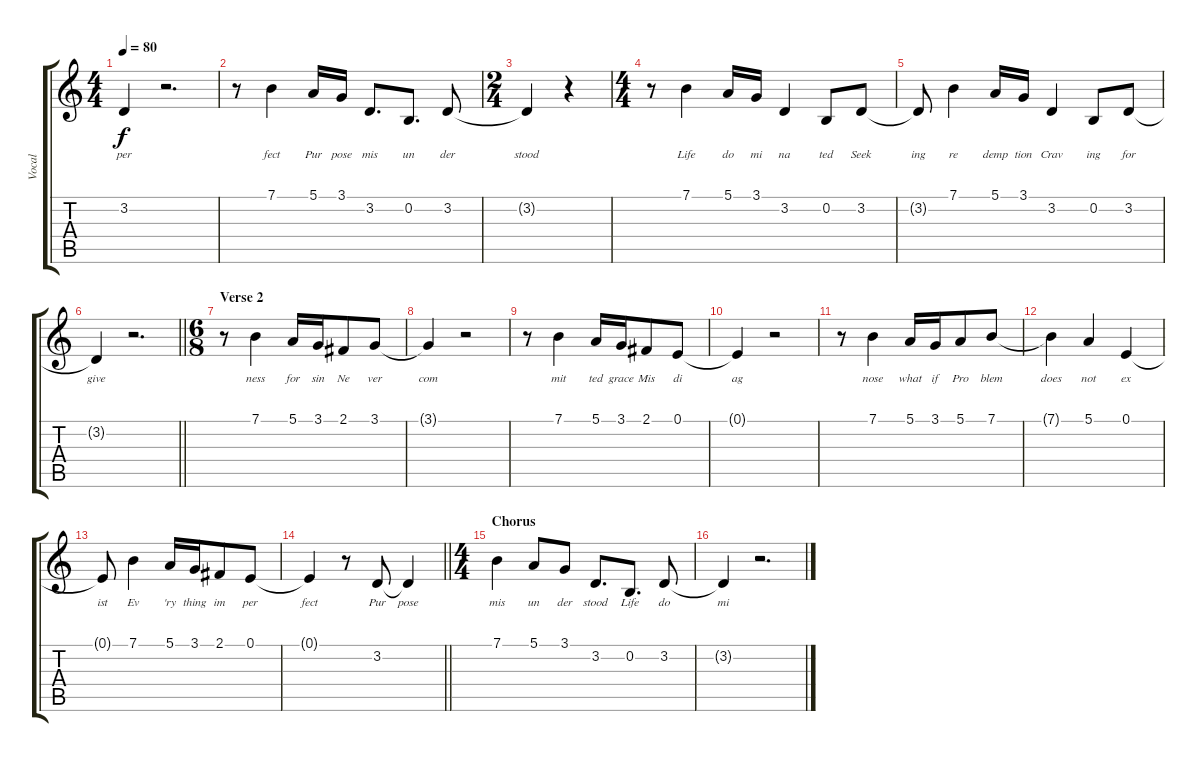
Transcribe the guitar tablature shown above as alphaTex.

\track ("Vocal" "Vocal") {instrument acousticgrandpiano}
\staff {score tabs}
\tuning (E4 B3 G3 D3 A2 E2) {hide}
\ts (4 4)
\tempo 80
\clef g2
\ks c
3.2{t}.4{lyrics (0 "per") lyrics (1 "") lyrics (2 "") lyrics (3 "") lyrics (4 "") dy f} r.2{d} |
r.8 7.1.4{lyrics (0 "fect") lyrics (1 "") lyrics (2 "") lyrics (3 "") lyrics (4 "")} 5.1.16{lyrics (0 "Pur") lyrics (1 "") lyrics (2 "") lyrics (3 "") lyrics (4 "")} 3.1.16{lyrics (0 "pose") lyrics (1 "") lyrics (2 "") lyrics (3 "") lyrics (4 "")} 3.2.8{d lyrics (0 "mis") lyrics (1 "") lyrics (2 "") lyrics (3 "") lyrics (4 "")} 0.2.8{d lyrics (0 "un") lyrics (1 "") lyrics (2 "") lyrics (3 "") lyrics (4 "")} 3.2.8{lyrics (0 "der") lyrics (1 "") lyrics (2 "") lyrics (3 "") lyrics (4 "")} |
\ts (2 4)
3.2{t}.4{lyrics (0 "stood") lyrics (1 "") lyrics (2 "") lyrics (3 "") lyrics (4 "")} r.4 |
\ts (4 4)
r.8 7.1.4{lyrics (0 "Life") lyrics (1 "") lyrics (2 "") lyrics (3 "") lyrics (4 "")} 5.1.16{lyrics (0 "do") lyrics (1 "") lyrics (2 "") lyrics (3 "") lyrics (4 "")} 3.1.16{lyrics (0 "mi") lyrics (1 "") lyrics (2 "") lyrics (3 "") lyrics (4 "")} 3.2.4{lyrics (0 "na") lyrics (1 "") lyrics (2 "") lyrics (3 "") lyrics (4 "")} 0.2.8{lyrics (0 "ted") lyrics (1 "") lyrics (2 "") lyrics (3 "") lyrics (4 "")} 3.2.8{lyrics (0 "Seek") lyrics (1 "") lyrics (2 "") lyrics (3 "") lyrics (4 "")} |
3.2{t}.8{lyrics (0 "ing") lyrics (1 "") lyrics (2 "") lyrics (3 "") lyrics (4 "")} 7.1.4{lyrics (0 "re") lyrics (1 "") lyrics (2 "") lyrics (3 "") lyrics (4 "")} 5.1.16{lyrics (0 "demp") lyrics (1 "") lyrics (2 "") lyrics (3 "") lyrics (4 "")} 3.1.16{lyrics (0 "tion") lyrics (1 "") lyrics (2 "") lyrics (3 "") lyrics (4 "")} 3.2.4{lyrics (0 "Crav") lyrics (1 "") lyrics (2 "") lyrics (3 "") lyrics (4 "")} 0.2.8{lyrics (0 "ing") lyrics (1 "") lyrics (2 "") lyrics (3 "") lyrics (4 "")} 3.2.8{lyrics (0 "for") lyrics (1 "") lyrics (2 "") lyrics (3 "") lyrics (4 "")} |
\barLineRight lightlight
3.2{t}.4{lyrics (0 "give") lyrics (1 "") lyrics (2 "") lyrics (3 "") lyrics (4 "")} r.2{d} |
\ts (6 8)
\section ("" "Verse 2")
r.8 7.1.4{lyrics (0 "ness") lyrics (1 "") lyrics (2 "") lyrics (3 "") lyrics (4 "")} 5.1.16{lyrics (0 "for") lyrics (1 "") lyrics (2 "") lyrics (3 "") lyrics (4 "")} 3.1.16{lyrics (0 "sin") lyrics (1 "") lyrics (2 "") lyrics (3 "") lyrics (4 "")} 2.1.8{lyrics (0 "Ne") lyrics (1 "") lyrics (2 "") lyrics (3 "") lyrics (4 "")} 3.1.8{lyrics (0 "ver") lyrics (1 "") lyrics (2 "") lyrics (3 "") lyrics (4 "")} |
3.1{t}.4{lyrics (0 "com") lyrics (1 "") lyrics (2 "") lyrics (3 "") lyrics (4 "")} r.2 |
r.8 7.1.4{lyrics (0 "mit") lyrics (1 "") lyrics (2 "") lyrics (3 "") lyrics (4 "")} 5.1.16{lyrics (0 "ted") lyrics (1 "") lyrics (2 "") lyrics (3 "") lyrics (4 "")} 3.1.16{lyrics (0 "grace") lyrics (1 "") lyrics (2 "") lyrics (3 "") lyrics (4 "")} 2.1.8{lyrics (0 "Mis") lyrics (1 "") lyrics (2 "") lyrics (3 "") lyrics (4 "")} 0.1.8{lyrics (0 "di") lyrics (1 "") lyrics (2 "") lyrics (3 "") lyrics (4 "")} |
0.1{t}.4{lyrics (0 "ag") lyrics (1 "") lyrics (2 "") lyrics (3 "") lyrics (4 "")} r.2 |
r.8 7.1.4{lyrics (0 "nose") lyrics (1 "") lyrics (2 "") lyrics (3 "") lyrics (4 "")} 5.1.16{lyrics (0 "what") lyrics (1 "") lyrics (2 "") lyrics (3 "") lyrics (4 "")} 3.1.16{lyrics (0 "if") lyrics (1 "") lyrics (2 "") lyrics (3 "") lyrics (4 "")} 5.1.8{lyrics (0 "Pro") lyrics (1 "") lyrics (2 "") lyrics (3 "") lyrics (4 "")} 7.1.8{lyrics (0 "blem") lyrics (1 "") lyrics (2 "") lyrics (3 "") lyrics (4 "")} |
7.1{t}.4{lyrics (0 "does") lyrics (1 "") lyrics (2 "") lyrics (3 "") lyrics (4 "")} 5.1.4{lyrics (0 "not") lyrics (1 "") lyrics (2 "") lyrics (3 "") lyrics (4 "")} 0.1.4{lyrics (0 "ex") lyrics (1 "") lyrics (2 "") lyrics (3 "") lyrics (4 "")} |
0.1{t}.8{lyrics (0 "ist") lyrics (1 "") lyrics (2 "") lyrics (3 "") lyrics (4 "")} 7.1.4{lyrics (0 "Ev") lyrics (1 "") lyrics (2 "") lyrics (3 "") lyrics (4 "")} 5.1.16{lyrics (0 "'ry") lyrics (1 "") lyrics (2 "") lyrics (3 "") lyrics (4 "")} 3.1.16{lyrics (0 "thing") lyrics (1 "") lyrics (2 "") lyrics (3 "") lyrics (4 "")} 2.1.8{lyrics (0 "im") lyrics (1 "") lyrics (2 "") lyrics (3 "") lyrics (4 "")} 0.1.8{lyrics (0 "per") lyrics (1 "") lyrics (2 "") lyrics (3 "") lyrics (4 "")} |
\barLineRight lightlight
0.1{t}.4{lyrics (0 "fect") lyrics (1 "") lyrics (2 "") lyrics (3 "") lyrics (4 "")} r.8 3.2.8{lyrics (0 "Pur") lyrics (1 "") lyrics (2 "") lyrics (3 "") lyrics (4 "")} 3.2{t}.4{lyrics (0 "pose") lyrics (1 "") lyrics (2 "") lyrics (3 "") lyrics (4 "")} |
\ts (4 4)
\section ("" "Chorus")
7.1.4{lyrics (0 "mis") lyrics (1 "") lyrics (2 "") lyrics (3 "") lyrics (4 "")} 5.1.8{lyrics (0 "un") lyrics (1 "") lyrics (2 "") lyrics (3 "") lyrics (4 "")} 3.1.8{lyrics (0 "der") lyrics (1 "") lyrics (2 "") lyrics (3 "") lyrics (4 "")} 3.2.8{d lyrics (0 "stood") lyrics (1 "") lyrics (2 "") lyrics (3 "") lyrics (4 "")} 0.2.8{d lyrics (0 "Life") lyrics (1 "") lyrics (2 "") lyrics (3 "") lyrics (4 "")} 3.2.8{lyrics (0 "do") lyrics (1 "") lyrics (2 "") lyrics (3 "") lyrics (4 "")} |
3.2{t}.4{lyrics (0 "mi") lyrics (1 "") lyrics (2 "") lyrics (3 "") lyrics (4 "")} r.2{d}
